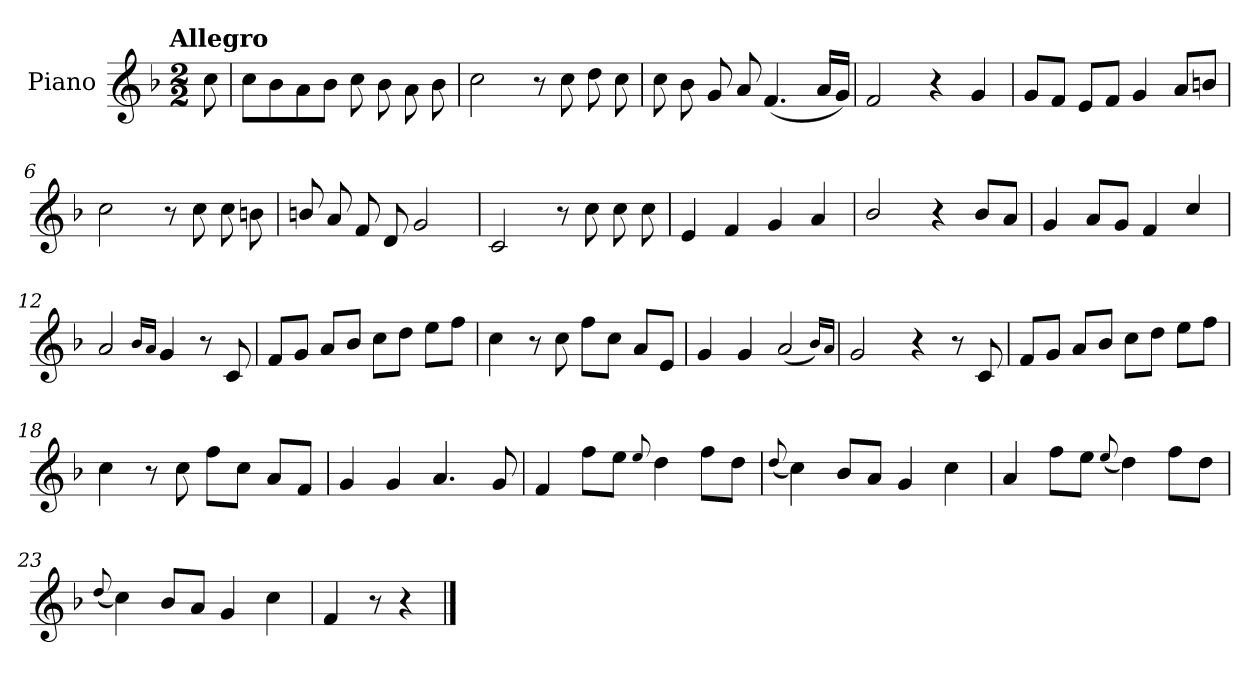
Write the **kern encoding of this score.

**kern
*part1
*staff1
*I"Piano
*I'Pno.
*clefG2
*k[b-]
!!LO:TX:omd:t=Allegro
*M2/2
*MM144
=
8cc\
=1
8cc\L
8b-\
8a\
8b-\J
8cc\
8b-\
8a\
8b-\
=2
2cc\
8r
8cc\
8dd\
8cc\
=3
8cc\
8b-\
8g/
8a/
(<4.f/
16a/LL
16g/JJ)
!!LO:LB:g=z
=4
2f/
4r
4g/
=5
8g/L
8f/J
8e/L
8f/J
4g/
8a/L
8bn/J
=6
2cc\
8r
8cc\
8cc\
8bn\
=7
8bn/
8a/
8f/
8d/
2g/
!!LO:LB:g=z
=8
2c/
8r
8cc\
8cc\
8cc\
=9
4e/
4f/
4g/
4a/
=10
2b-/
4r
8b-/L
8a/J
=11
4g/
8a/L
8g/J
4f/
4cc/
=12
2a/
16qqb-/LL
16qqa/JJ
4g/
8r
8c/
!!LO:LB:g=z
=13
8f/L
8g/J
8a/L
8b-/J
8cc\L
8dd\J
8ee\L
8ff\J
=14
4cc\
8r
8cc\
8ff\L
8cc\J
8a/L
8e/J
=15
4g/
4g/
(<2a/
16qqb-/LL)
16qqa/JJ
=16
2g/
4r
8r
8c/
!!LO:LB:g=z
=17
8f/L
8g/J
8a/L
8b-/J
8cc\L
8dd\J
8ee\L
8ff\J
=18
4cc\
8r
8cc\
8ff\L
8cc\J
8a/L
8f/J
=19
4g/
4g/
4.a/
8g/
=20
4f/
8ff\L
8ee\J
8qqee/
4dd\
8ff\L
8dd\J
!!LO:LB:g=z
=21
(<8qqdd/
4cc\)
8b-/L
8a/J
4g/
4cc\
=22
4a/
8ff\L
8ee\J
(<8qqee/
4dd\)
8ff\L
8dd\J
=23
(<8qqdd/
4cc\)
8b-/L
8a/J
4g/
4cc\
=24
4f/
8r
4r
==
*-
